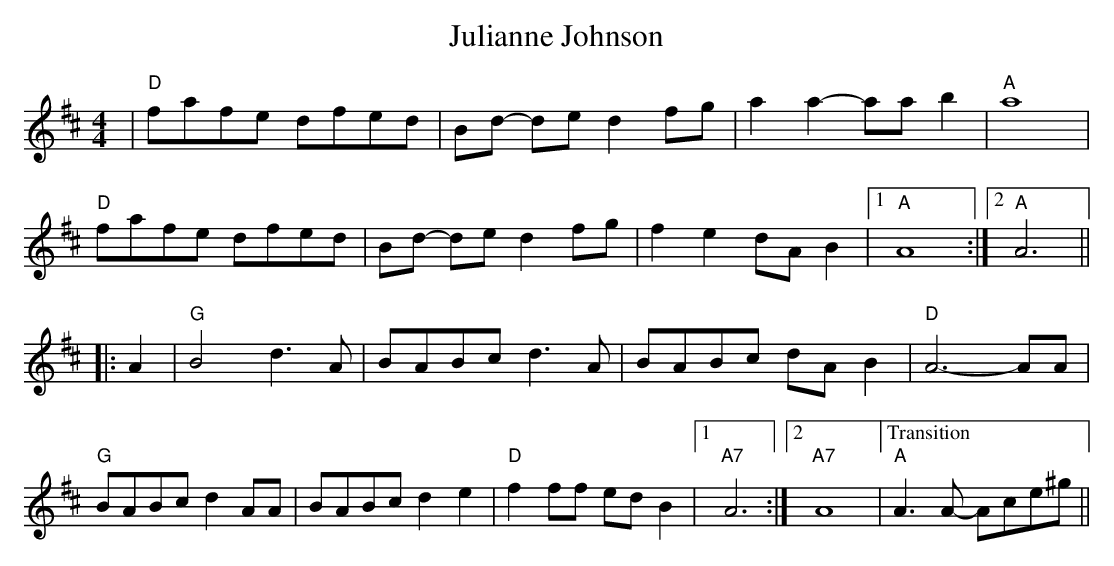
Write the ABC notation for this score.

X:1
T: Julianne Johnson
M: 4/4
L: 1/8
K: D
|"D"fafe dfed| Bd- de d2fg| a2 a2-aab2|"A" a8|
"D"fafe dfed| Bd- de d2fg|f2 e2 dA B2| [1 "A" A8:|[2 "A" A6||
|:A2|"G" B4 d3 A|BABc d3 A|BABc dA B2 |"D"A6- AA|
"G"BABc d2 AA|BABc d2 e2|"D"f2ff  edB2| [1 "A7"A6:|[2 "A7" A8 |["Transition""A"A3A- Ace^g||
